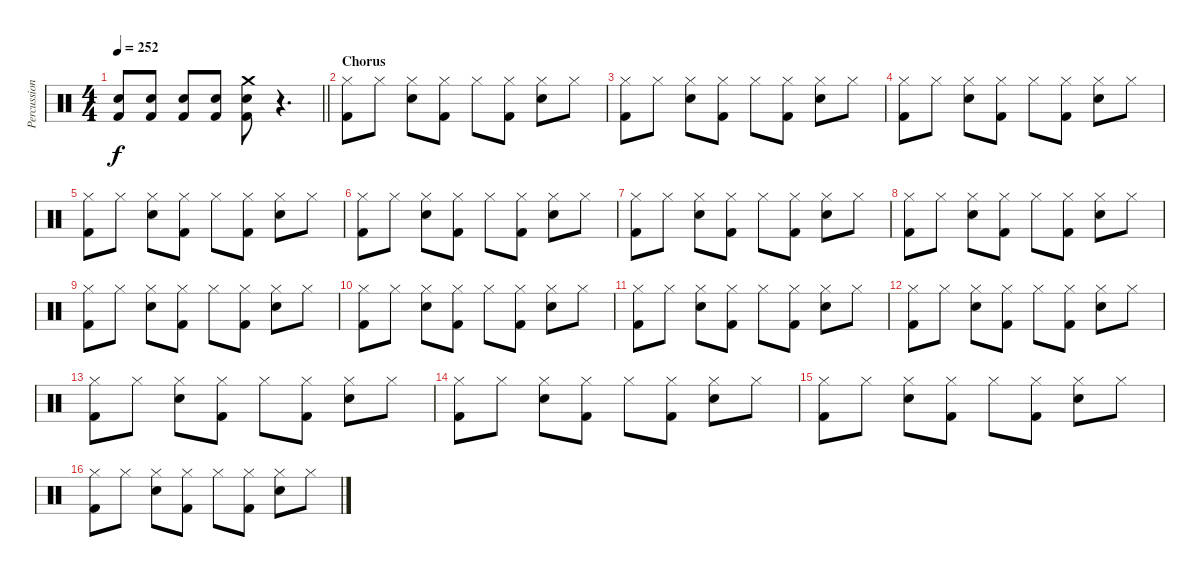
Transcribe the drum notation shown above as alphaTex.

\track ("Percussion" "Percussion") {instrument percussion}
\staff {score}
\articulation defaults
\ts (4 4)
\tempo 252
\clef neutral
\barLineRight lightlight
\ks c
("Kick (hit) 2" "Snare (hit) 2").8{dy f} ("Kick (hit) 2" "Snare (hit) 2").8 ("Kick (hit) 2" "Snare (hit) 2").8 ("Kick (hit) 2" "Snare (hit) 2").8 ("Kick (hit) 2" "Snare (hit) 2" "Crash medium (hit)").8 r.4{d} |
\section ("" "Chorus")
("Kick (hit) 2" "Hi-Hat (closed)").8 "Hi-Hat (closed)".8 ("Snare (hit) 2" "Hi-Hat (closed)").8 ("Kick (hit) 2" "Hi-Hat (closed)").8 "Hi-Hat (closed)".8 ("Kick (hit) 2" "Hi-Hat (closed)").8 ("Snare (hit) 2" "Hi-Hat (closed)").8 "Hi-Hat (closed)".8 |
("Kick (hit) 2" "Hi-Hat (closed)").8 "Hi-Hat (closed)".8 ("Snare (hit) 2" "Hi-Hat (closed)").8 ("Kick (hit) 2" "Hi-Hat (closed)").8 "Hi-Hat (closed)".8 ("Kick (hit) 2" "Hi-Hat (closed)").8 ("Snare (hit) 2" "Hi-Hat (closed)").8 "Hi-Hat (closed)".8 |
("Kick (hit) 2" "Hi-Hat (closed)").8 "Hi-Hat (closed)".8 ("Snare (hit) 2" "Hi-Hat (closed)").8 ("Kick (hit) 2" "Hi-Hat (closed)").8 "Hi-Hat (closed)".8 ("Kick (hit) 2" "Hi-Hat (closed)").8 ("Snare (hit) 2" "Hi-Hat (closed)").8 "Hi-Hat (closed)".8 |
("Kick (hit) 2" "Hi-Hat (closed)").8 "Hi-Hat (closed)".8 ("Snare (hit) 2" "Hi-Hat (closed)").8 ("Kick (hit) 2" "Hi-Hat (closed)").8 "Hi-Hat (closed)".8 ("Kick (hit) 2" "Hi-Hat (closed)").8 ("Snare (hit) 2" "Hi-Hat (closed)").8 "Hi-Hat (closed)".8 |
("Kick (hit) 2" "Hi-Hat (closed)").8 "Hi-Hat (closed)".8 ("Snare (hit) 2" "Hi-Hat (closed)").8 ("Kick (hit) 2" "Hi-Hat (closed)").8 "Hi-Hat (closed)".8 ("Kick (hit) 2" "Hi-Hat (closed)").8 ("Snare (hit) 2" "Hi-Hat (closed)").8 "Hi-Hat (closed)".8 |
("Kick (hit) 2" "Hi-Hat (closed)").8 "Hi-Hat (closed)".8 ("Snare (hit) 2" "Hi-Hat (closed)").8 ("Kick (hit) 2" "Hi-Hat (closed)").8 "Hi-Hat (closed)".8 ("Kick (hit) 2" "Hi-Hat (closed)").8 ("Snare (hit) 2" "Hi-Hat (closed)").8 "Hi-Hat (closed)".8 |
("Kick (hit) 2" "Hi-Hat (closed)").8 "Hi-Hat (closed)".8 ("Snare (hit) 2" "Hi-Hat (closed)").8 ("Kick (hit) 2" "Hi-Hat (closed)").8 "Hi-Hat (closed)".8 ("Kick (hit) 2" "Hi-Hat (closed)").8 ("Snare (hit) 2" "Hi-Hat (closed)").8 "Hi-Hat (closed)".8 |
("Kick (hit) 2" "Hi-Hat (closed)").8 "Hi-Hat (closed)".8 ("Snare (hit) 2" "Hi-Hat (closed)").8 ("Kick (hit) 2" "Hi-Hat (closed)").8 "Hi-Hat (closed)".8 ("Kick (hit) 2" "Hi-Hat (closed)").8 ("Snare (hit) 2" "Hi-Hat (closed)").8 "Hi-Hat (closed)".8 |
("Kick (hit) 2" "Hi-Hat (closed)").8 "Hi-Hat (closed)".8 ("Snare (hit) 2" "Hi-Hat (closed)").8 ("Kick (hit) 2" "Hi-Hat (closed)").8 "Hi-Hat (closed)".8 ("Kick (hit) 2" "Hi-Hat (closed)").8 ("Snare (hit) 2" "Hi-Hat (closed)").8 "Hi-Hat (closed)".8 |
("Kick (hit) 2" "Hi-Hat (closed)").8 "Hi-Hat (closed)".8 ("Snare (hit) 2" "Hi-Hat (closed)").8 ("Kick (hit) 2" "Hi-Hat (closed)").8 "Hi-Hat (closed)".8 ("Kick (hit) 2" "Hi-Hat (closed)").8 ("Snare (hit) 2" "Hi-Hat (closed)").8 "Hi-Hat (closed)".8 |
("Kick (hit) 2" "Hi-Hat (closed)").8 "Hi-Hat (closed)".8 ("Snare (hit) 2" "Hi-Hat (closed)").8 ("Kick (hit) 2" "Hi-Hat (closed)").8 "Hi-Hat (closed)".8 ("Kick (hit) 2" "Hi-Hat (closed)").8 ("Snare (hit) 2" "Hi-Hat (closed)").8 "Hi-Hat (closed)".8 |
("Kick (hit) 2" "Hi-Hat (closed)").8 "Hi-Hat (closed)".8 ("Snare (hit) 2" "Hi-Hat (closed)").8 ("Kick (hit) 2" "Hi-Hat (closed)").8 "Hi-Hat (closed)".8 ("Kick (hit) 2" "Hi-Hat (closed)").8 ("Snare (hit) 2" "Hi-Hat (closed)").8 "Hi-Hat (closed)".8 |
("Kick (hit) 2" "Hi-Hat (closed)").8 "Hi-Hat (closed)".8 ("Snare (hit) 2" "Hi-Hat (closed)").8 ("Kick (hit) 2" "Hi-Hat (closed)").8 "Hi-Hat (closed)".8 ("Kick (hit) 2" "Hi-Hat (closed)").8 ("Snare (hit) 2" "Hi-Hat (closed)").8 "Hi-Hat (closed)".8 |
("Kick (hit) 2" "Hi-Hat (closed)").8 "Hi-Hat (closed)".8 ("Snare (hit) 2" "Hi-Hat (closed)").8 ("Kick (hit) 2" "Hi-Hat (closed)").8 "Hi-Hat (closed)".8 ("Kick (hit) 2" "Hi-Hat (closed)").8 ("Snare (hit) 2" "Hi-Hat (closed)").8 "Hi-Hat (closed)".8 |
("Kick (hit) 2" "Hi-Hat (closed)").8 "Hi-Hat (closed)".8 ("Snare (hit) 2" "Hi-Hat (closed)").8 ("Kick (hit) 2" "Hi-Hat (closed)").8 "Hi-Hat (closed)".8 ("Kick (hit) 2" "Hi-Hat (closed)").8 ("Snare (hit) 2" "Hi-Hat (closed)").8 "Hi-Hat (closed)".8
